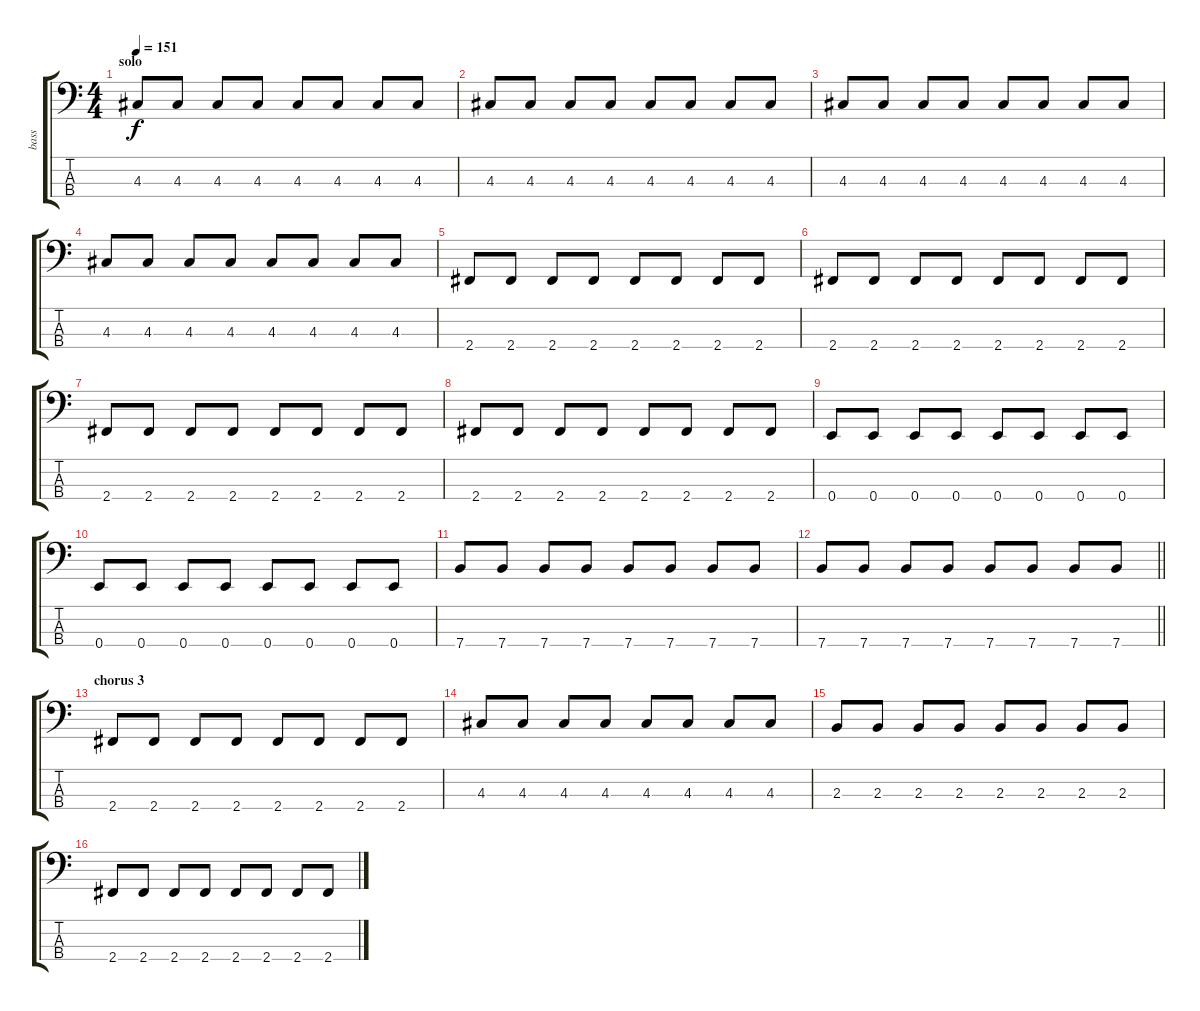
\track ("bass" "bass") {instrument electricbassfinger}
\staff {score tabs}
\tuning (G2 D2 A1 E1) {hide}
\ts (4 4)
\section ("" "solo")
\tempo 151
\clef f4
\ks c
4.3.8{dy f} 4.3.8 4.3.8 4.3.8 4.3.8 4.3.8 4.3.8 4.3.8 |
4.3.8 4.3.8 4.3.8 4.3.8 4.3.8 4.3.8 4.3.8 4.3.8 |
4.3.8 4.3.8 4.3.8 4.3.8 4.3.8 4.3.8 4.3.8 4.3.8 |
4.3.8 4.3.8 4.3.8 4.3.8 4.3.8 4.3.8 4.3.8 4.3.8 |
2.4.8 2.4.8 2.4.8 2.4.8 2.4.8 2.4.8 2.4.8 2.4.8 |
2.4.8 2.4.8 2.4.8 2.4.8 2.4.8 2.4.8 2.4.8 2.4.8 |
2.4.8 2.4.8 2.4.8 2.4.8 2.4.8 2.4.8 2.4.8 2.4.8 |
2.4.8 2.4.8 2.4.8 2.4.8 2.4.8 2.4.8 2.4.8 2.4.8 |
0.4.8 0.4.8 0.4.8 0.4.8 0.4.8 0.4.8 0.4.8 0.4.8 |
0.4.8 0.4.8 0.4.8 0.4.8 0.4.8 0.4.8 0.4.8 0.4.8 |
7.4.8 7.4.8 7.4.8 7.4.8 7.4.8 7.4.8 7.4.8 7.4.8 |
\barLineRight lightlight
7.4.8 7.4.8 7.4.8 7.4.8 7.4.8 7.4.8 7.4.8 7.4.8 |
\section ("" "chorus 3")
2.4.8 2.4.8 2.4.8 2.4.8 2.4.8 2.4.8 2.4.8 2.4.8 |
4.3.8 4.3.8 4.3.8 4.3.8 4.3.8 4.3.8 4.3.8 4.3.8 |
2.3.8 2.3.8 2.3.8 2.3.8 2.3.8 2.3.8 2.3.8 2.3.8 |
2.4.8 2.4.8 2.4.8 2.4.8 2.4.8 2.4.8 2.4.8 2.4.8
